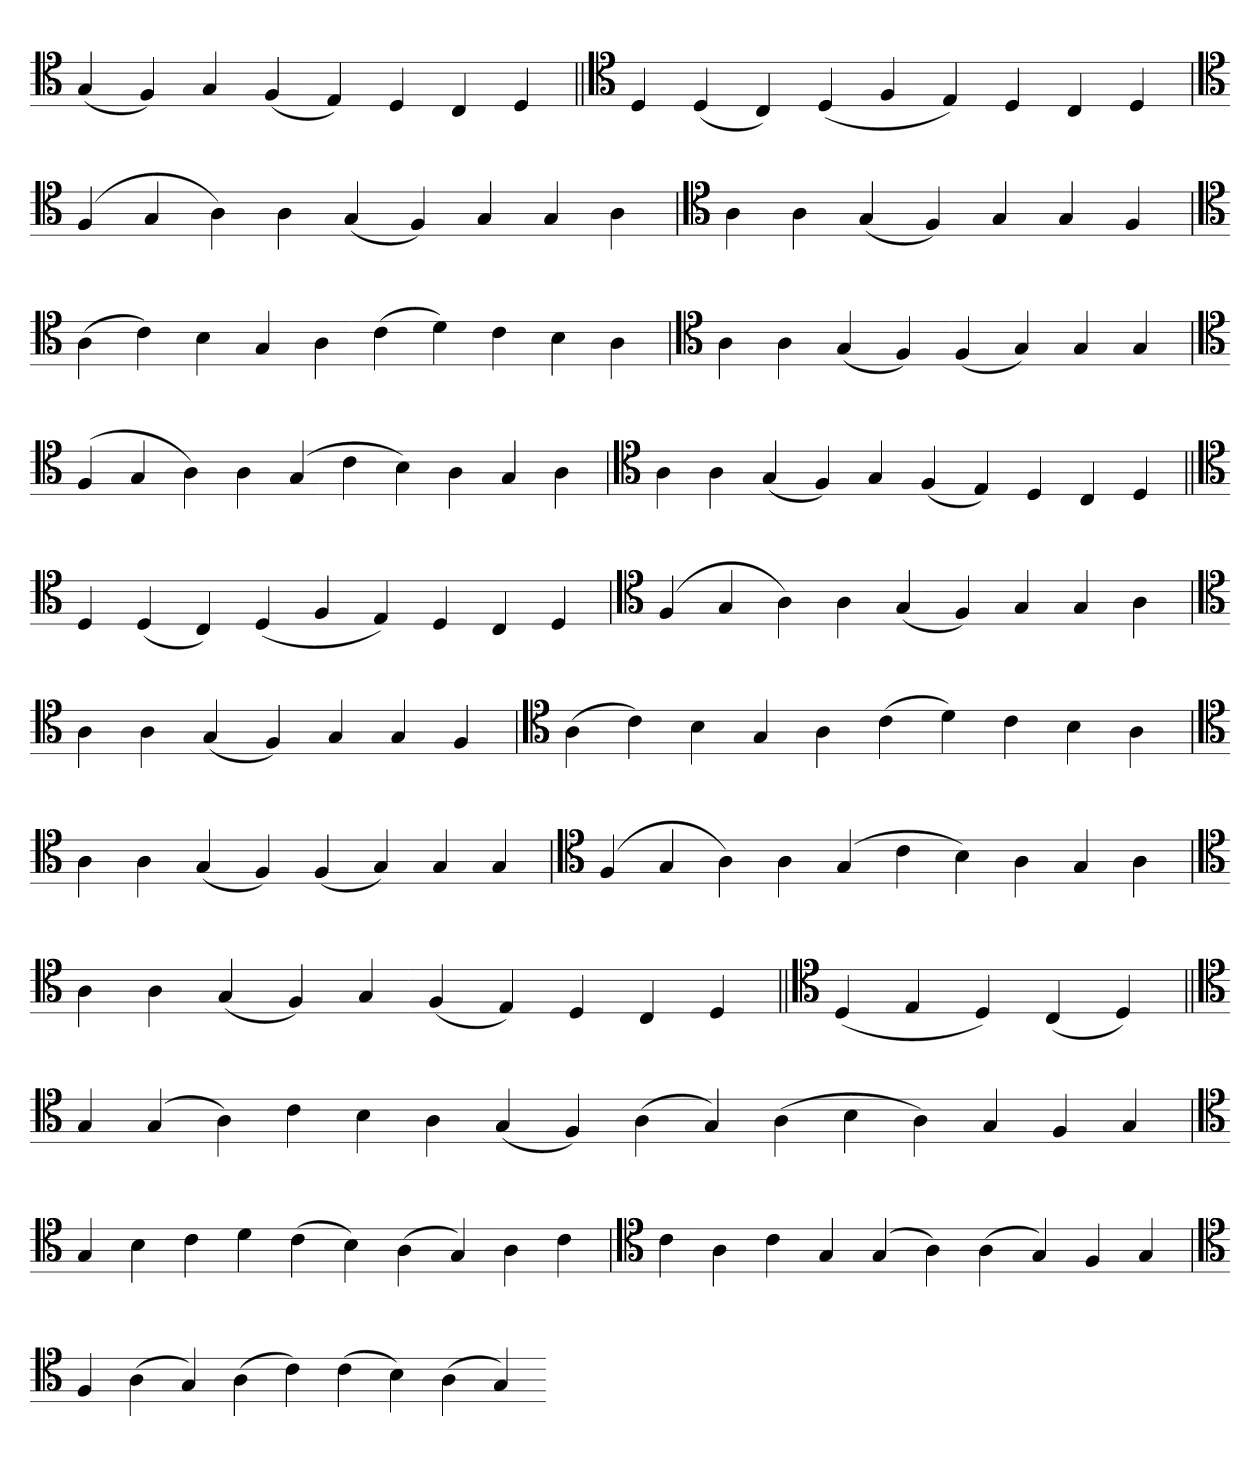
**kern
*part1
*staff1
*clefC4
=
(4G
4F)
4G
(4F
4E)
4D
4C
4D
=||
*clefC4
4D
(4D
4C)
(4D
4F
4E)
4D
4C
4D
=`
*clefC4
(4F
4G
4A)
4A
(4G
4F)
4G
4G
4A
='
*clefC4
4A
4A
(4G
4F)
4G
4G
4F
=`
*clefC4
(4A
4c)
4B
4G
4A
(4c
4d)
4c
4B
4A
=
*clefC4
4A
4A
(4G
4F)
(4F
4G)
4G
4G
=`
*clefC4
(4F
4G
4A)
4A
(4G
4c
4B)
4A
4G
4A
='
*clefC4
4A
4A
(4G
4F)
4G
(4F
4E)
4D
4C
4D
=||
*clefC4
4D
(4D
4C)
(4D
4F
4E)
4D
4C
4D
=`
*clefC4
(4F
4G
4A)
4A
(4G
4F)
4G
4G
4A
='
*clefC4
4A
4A
(4G
4F)
4G
4G
4F
=`
*clefC4
(4A
4c)
4B
4G
4A
(4c
4d)
4c
4B
4A
=
*clefC4
4A
4A
(4G
4F)
(4F
4G)
4G
4G
=`
*clefC4
(4F
4G
4A)
4A
(4G
4c
4B)
4A
4G
4A
='
*clefC4
4A
4A
(4G
4F)
4G
(4F
4E)
4D
4C
4D
=||
*clefC4
(4D
4E
4D)
(4C
4D)
=||
*clefC4
4G
(4G
4A)
4c
4B
4A
(4G
4F)
(4A
4G)
(4A
4B
4A)
4G
4F
4G
='
*clefC4
4G
4B
4c
4d
(4c
4B)
(4A
4G)
4A
4c
=
*clefC4
4c
4A
4c
4G
(4G
4A)
(4A
4G)
4F
4G
='
*clefC4
4F
(4A
4G)
(4A
4c)
(4c
4B)
(4A
4G)
=-
*-
